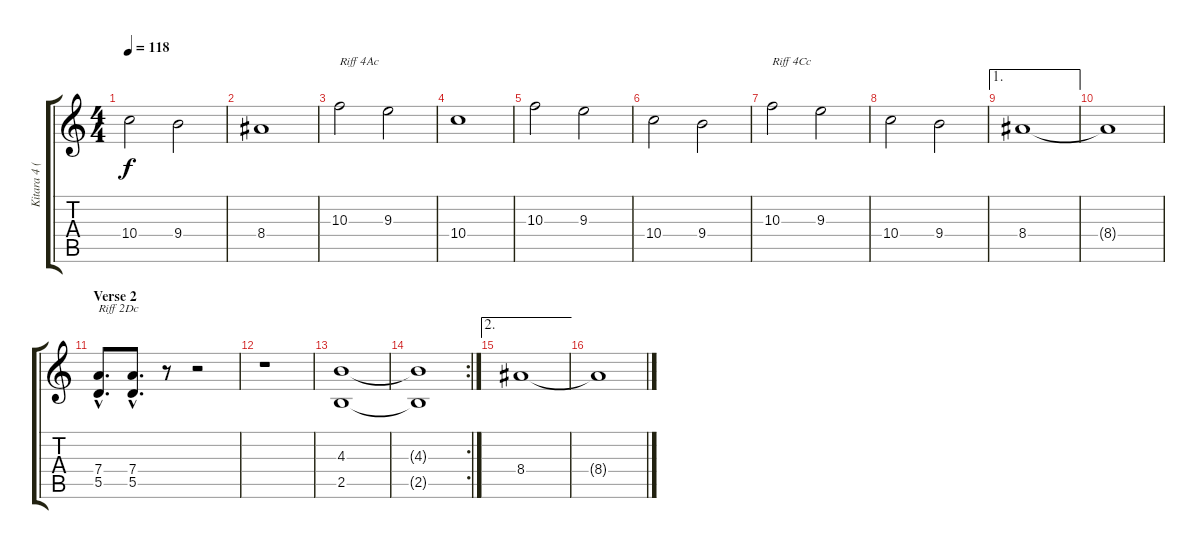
\track ("Kitara 4 (Tuomo 2)" "Kitara 4 (") {instrument distortionguitar}
\staff {score tabs}
\tuning (E4 B3 G3 D3 A2 D2) {hide}
\ts (4 4)
\tempo 118
\clef g2
\ks c
10.4.2{dy f} 9.4.2 |
8.4.1 |
10.3.2{txt "Riff 4Ac"} 9.3.2 |
10.4.1 |
10.3.2 9.3.2 |
10.4.2 9.4.2 |
10.3.2{txt "Riff 4Cc"} 9.3.2 |
10.4.2 9.4.2 |
\ae 1
8.4.1 |
8.4{t}.1 |
\section ("" "Verse 2")
(7.4{hac} 5.5{hac}).8{d txt "Riff 2Dc"} (7.4{hac} 5.5{hac}).8{d} r.8 r.2 |
r.1 |
(4.3 2.5).1 |
\rc 2
(4.3{t} 2.5{t}).1 |
\ae 2
8.4.1 |
8.4{t}.1
